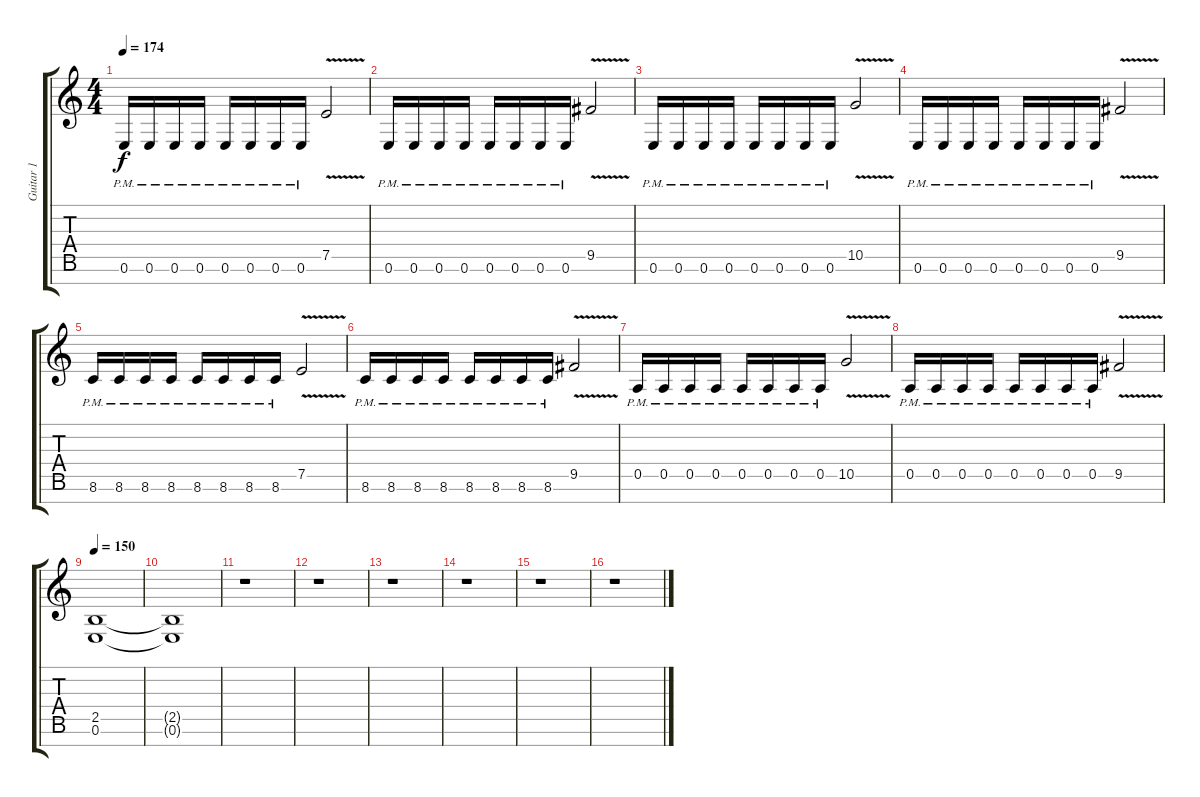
\track ("Guitar 1" "Guitar 1") {instrument distortionguitar}
\staff {score tabs}
\tuning (E4 B3 G3 D3 A2 E2 B1) {hide}
\ts (4 4)
\tempo 174
\clef g2
\ks c
0.6{pm}.16{dy f} 0.6{pm}.16 0.6{pm}.16 0.6{pm}.16 0.6{pm}.16 0.6{pm}.16 0.6{pm}.16 0.6{pm}.16 7.5{v}.2 |
0.6{pm}.16 0.6{pm}.16 0.6{pm}.16 0.6{pm}.16 0.6{pm}.16 0.6{pm}.16 0.6{pm}.16 0.6{pm}.16 9.5{v}.2 |
0.6{pm}.16 0.6{pm}.16 0.6{pm}.16 0.6{pm}.16 0.6{pm}.16 0.6{pm}.16 0.6{pm}.16 0.6{pm}.16 10.5{v}.2 |
0.6{pm}.16 0.6{pm}.16 0.6{pm}.16 0.6{pm}.16 0.6{pm}.16 0.6{pm}.16 0.6{pm}.16 0.6{pm}.16 9.5{v}.2 |
8.6{pm}.16 8.6{pm}.16 8.6{pm}.16 8.6{pm}.16 8.6{pm}.16 8.6{pm}.16 8.6{pm}.16 8.6{pm}.16 7.5{v}.2 |
8.6{pm}.16 8.6{pm}.16 8.6{pm}.16 8.6{pm}.16 8.6{pm}.16 8.6{pm}.16 8.6{pm}.16 8.6{pm}.16 9.5{v}.2 |
0.5{pm}.16 0.5{pm}.16 0.5{pm}.16 0.5{pm}.16 0.5{pm}.16 0.5{pm}.16 0.5{pm}.16 0.5{pm}.16 10.5{v}.2 |
0.5{pm}.16 0.5{pm}.16 0.5{pm}.16 0.5{pm}.16 0.5{pm}.16 0.5{pm}.16 0.5{pm}.16 0.5{pm}.16 9.5{v}.2 |
\tempo 150
(2.5 0.6).1{volume 0} |
(2.5{t} 0.6{t}).1 |
r.1 |
r.1 |
r.1 |
r.1 |
r.1 |
r.1
